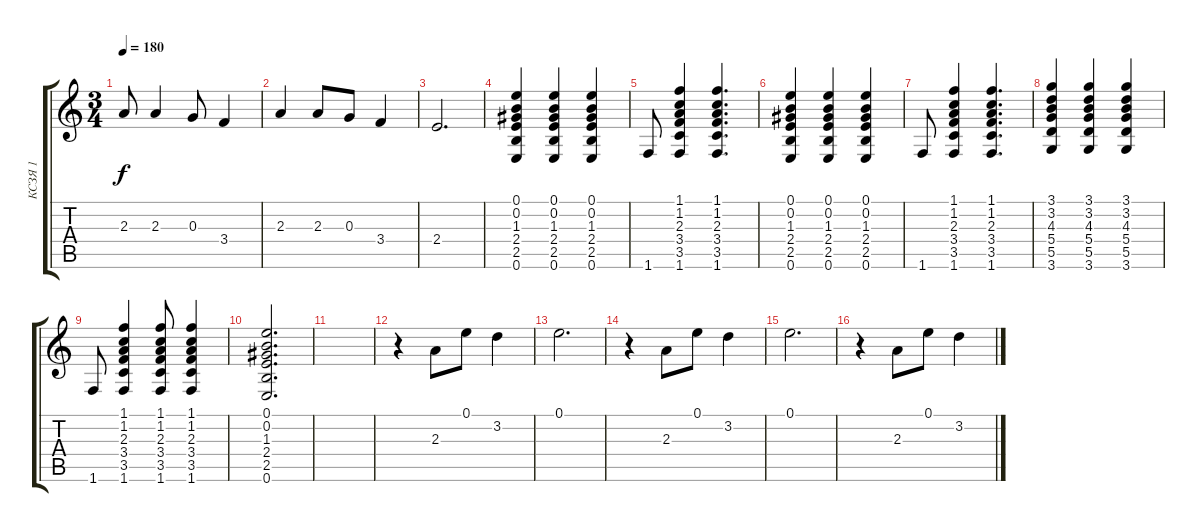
\track ("КСЗЯ 1" "КСЗЯ 1") {instrument acousticguitarsteel}
\staff {score tabs}
\tuning (E4 B3 G3 D3 A2 E2) {hide}
\ts (3 4)
\tempo 180
\clef g2
\ks c
2.3.8{dy f} 2.3.4 0.3.8 3.4.4 |
2.3.4 2.3.8 0.3.8 3.4.4 |
2.4.2{d} |
(0.1 0.2 1.3 2.4 2.5 0.6).4 (0.1 0.2 1.3 2.4 2.5 0.6).4 (0.1 0.2 1.3 2.4 2.5 0.6).4 |
1.6.8 (1.1 1.2 2.3 3.4 3.5 1.6).4 (1.1 1.2 2.3 3.4 3.5 1.6).4{d} |
(0.1 0.2 1.3 2.4 2.5 0.6).4 (0.1 0.2 1.3 2.4 2.5 0.6).4 (0.1 0.2 1.3 2.4 2.5 0.6).4 |
1.6.8 (1.1 1.2 2.3 3.4 3.5 1.6).4 (1.1 1.2 2.3 3.4 3.5 1.6).4{d} |
(3.1 3.2 4.3 5.4 5.5 3.6).4 (3.1 3.2 4.3 5.4 5.5 3.6).4 (3.1 3.2 4.3 5.4 5.5 3.6).4 |
1.6.8 (1.1 1.2 2.3 3.4 3.5 1.6).4 (1.1 1.2 2.3 3.4 3.5 1.6).8 (1.1 1.2 2.3 3.4 3.5 1.6).4 |
(0.1 0.2 1.3 2.4 2.5 0.6).2{d} |
|
r.4 2.3.8 0.1.8 3.2.4 |
0.1.2{d} |
r.4 2.3.8 0.1.8 3.2.4 |
0.1.2{d} |
r.4 2.3.8 0.1.8 3.2.4
